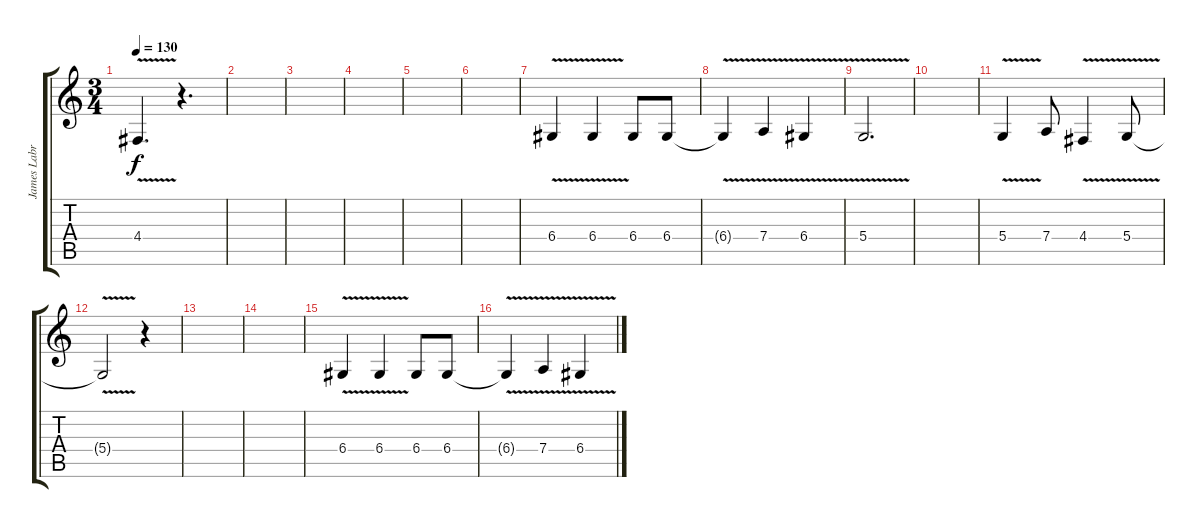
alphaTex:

\track ("James Labrie" "James Labr") {instrument clarinet}
\staff {score tabs}
\tuning (E4 B3 G3 D3 A2 E2) {hide}
\ts (3 4)
\tempo 130
\clef g2
\ks c
4.4{v}.4{d dy f} r.4{d} |
|
|
|
|
|
6.4{v}.4 6.4{v}.4 6.4.8 6.4.8 |
6.4{v t}.4 7.4{v}.4 6.4{v}.4 |
5.4{v}.2{d} |
|
5.4{v}.4 7.4.8 4.4{v}.4 5.4{v}.8 |
5.4{v t}.2 r.4 |
|
|
6.4{v}.4 6.4{v}.4 6.4.8 6.4.8 |
6.4{v t}.4 7.4{v}.4 6.4{v}.4
